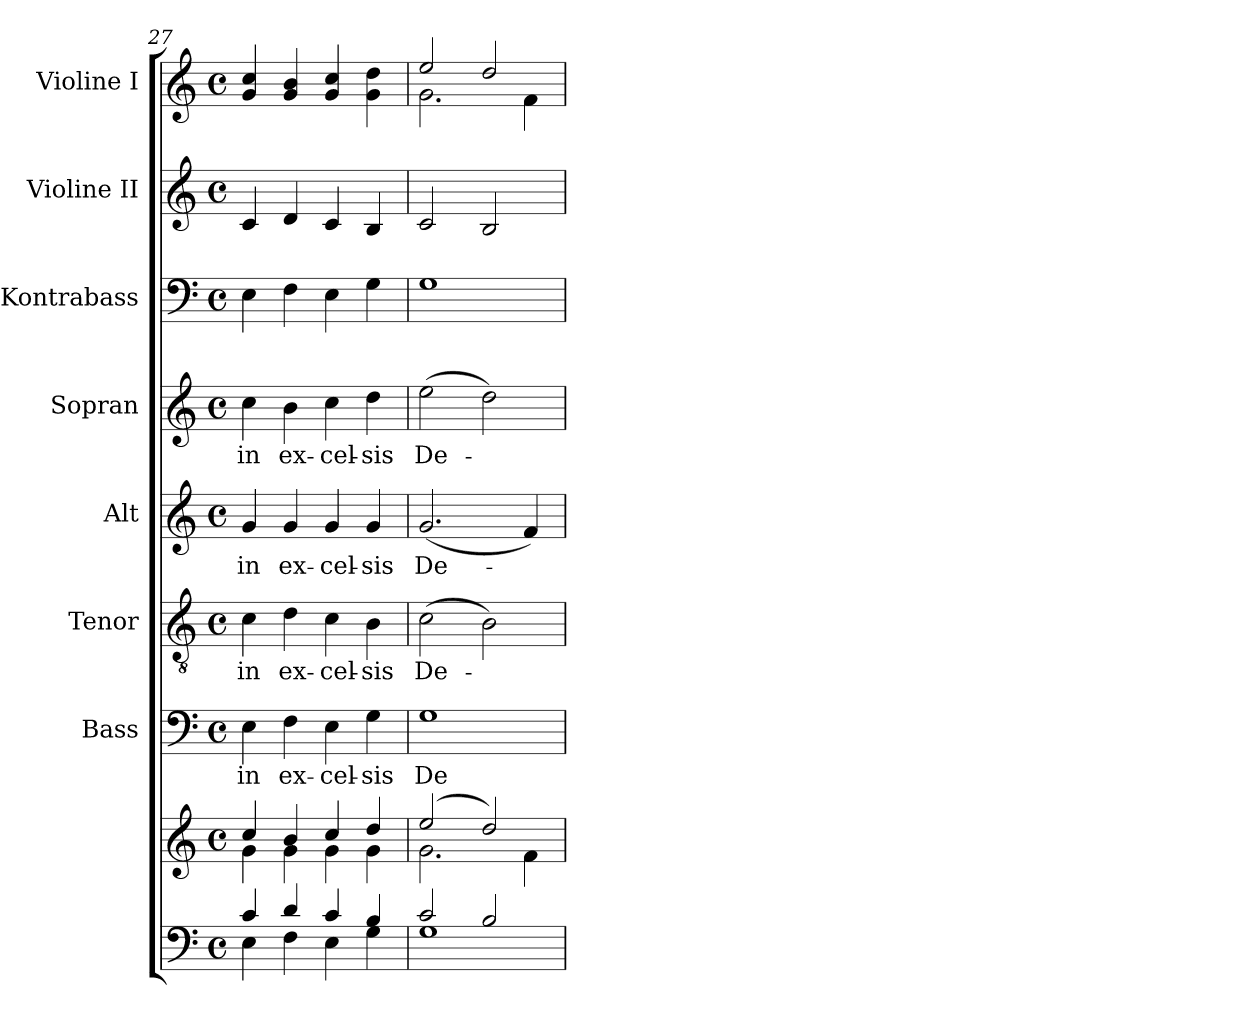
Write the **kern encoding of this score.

**kern	**kern	**kern	**text	**kern	**text	**kern	**text	**kern	**text	**kern	**kern	**kern
*part8	*part8	*part7	*part7	*part6	*part6	*part5	*part5	*part4	*part4	*part3	*part2	*part1
*staff9	*staff8	*staff7	*staff7	*staff6	*staff6	*staff5	*staff5	*staff4	*staff4	*staff3	*staff2	*staff1
*	*	*I"Bass	*	*I"Tenor	*	*I"Alt	*	*I"Sopran	*	*I"Kontrabass	*I"Violine II	*I"Violine I
*	*	*I'B.	*	*I'T.	*	*I'A.	*	*I'S.	*	*I'Kb.	*I'Vl. II	*I'Vl. I
*clefF4	*clefG2	*clefF4	*	*clefGv2	*	*clefG2	*	*clefG2	*	*clefF4	*clefG2	*clefG2
*	*	*	*	*	*	*	*	*	*	*ITrd7c12	*	*
*k[]	*k[]	*k[]	*	*k[]	*	*k[]	*	*k[]	*	*k[]	*k[]	*k[]
*C:	*C:	*C:	*	*C:	*	*C:	*	*C:	*	*C:	*C:	*C:
*M4/4	*M4/4	*M4/4	*	*M4/4	*	*M4/4	*	*M4/4	*	*M4/4	*M4/4	*M4/4
*met(c)	*met(c)	*met(c)	*	*met(c)	*	*met(c)	*	*met(c)	*	*met(c)	*met(c)	*met(c)
=27	=27	=27	=27	=27	=27	=27	=27	=27	=27	=27	=27	=27
*^	*^	*	*	*	*	*	*	*	*	*	*	*
!	!	!	!	!	!LO:LY:b	!	!LO:LY:b	!	!LO:LY:b	!	!LO:LY:b	!	!	!
4c/	4E\	4cc/	4g\	4E\	in	4c\	in	4g/	in	4cc\	in	4EE\	4c/	4g/ 4cc/
!	!	!	!	!	!LO:LY:b	!	!LO:LY:b	!	!LO:LY:b	!	!LO:LY:b	!	!	!
4d/	4F\	4b/	4g\	4F\	ex-	4d\	ex-	4g/	ex-	4b\	ex-	4FF\	4d/	4g/ 4b/
!	!	!	!	!	!LO:LY:b	!	!LO:LY:b	!	!LO:LY:b	!	!LO:LY:b	!	!	!
4c/	4E\	4cc/	4g\	4E\	-cel-	4c\	-cel-	4g/	-cel-	4cc\	-cel-	4EE\	4c/	4g/ 4cc/
!	!	!	!	!	!LO:LY:b	!	!LO:LY:b	!	!LO:LY:b	!	!LO:LY:b	!	!	!
4B/	4G\	4dd/	4g\	4G\	-sis	4B\	-sis	4g/	-sis	4dd\	-sis	4GG\	4B/	4g\ 4dd\
=28	=28	=28	=28	=28	=28	=28	=28	=28	=28	=28	=28	=28	=28	=28
!	!	!	!	!	!LO:LY:b	!	!LO:LY:b	!	!LO:LY:b	!	!LO:LY:b	!	!	!
*	*	*	*	*	*	*	*	*	*	*	*	*	*	*^
2c/	1G	(2ee/	2.g\	1G	De-	(>2c\	De-	(<2.g/	De-	(>2ee\	De-	1GG	2c/	2ee/	2.g\
2B/	.	2dd/)	.	.	.	2B\)	.	.	.	2dd\)	.	.	2B/	2dd/	.
.	.	.	4f\	.	.	.	.	4f/)	.	.	.	.	.	.	4f\
*v	*v	*	*	*	*	*	*	*	*	*	*	*	*	*v	*v
*	*v	*v	*	*	*	*	*	*	*	*	*	*	*
=	=	=	=	=	=	=	=	=	=	=	=	=
*-	*-	*-	*-	*-	*-	*-	*-	*-	*-	*-	*-	*-
